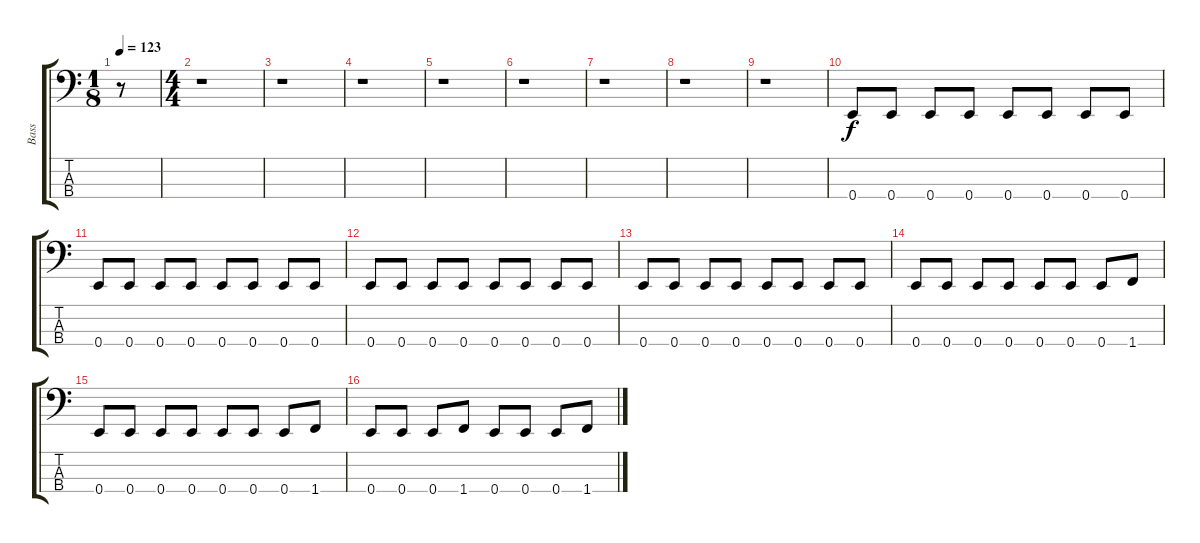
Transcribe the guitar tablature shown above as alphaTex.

\track ("Bass" "Bass") {instrument electricbasspick}
\staff {score tabs}
\tuning (G2 D2 A1 E1) {hide}
\ts (1 8)
\tempo 123
\clef f4
\ks c
r.8{dy f instrument electricbasspick} |
\ts (4 4)
r.1 |
r.1 |
r.1 |
r.1 |
r.1 |
r.1 |
r.1 |
r.1 |
0.4.8 0.4.8 0.4.8 0.4.8 0.4.8 0.4.8 0.4.8 0.4.8 |
0.4.8 0.4.8 0.4.8 0.4.8 0.4.8 0.4.8 0.4.8 0.4.8 |
0.4.8 0.4.8 0.4.8 0.4.8 0.4.8 0.4.8 0.4.8 0.4.8 |
0.4.8 0.4.8 0.4.8 0.4.8 0.4.8 0.4.8 0.4.8 0.4.8 |
0.4.8 0.4.8 0.4.8 0.4.8 0.4.8 0.4.8 0.4.8 1.4.8 |
0.4.8 0.4.8 0.4.8 0.4.8 0.4.8 0.4.8 0.4.8 1.4.8 |
0.4.8 0.4.8 0.4.8 1.4.8 0.4.8 0.4.8 0.4.8 1.4.8
